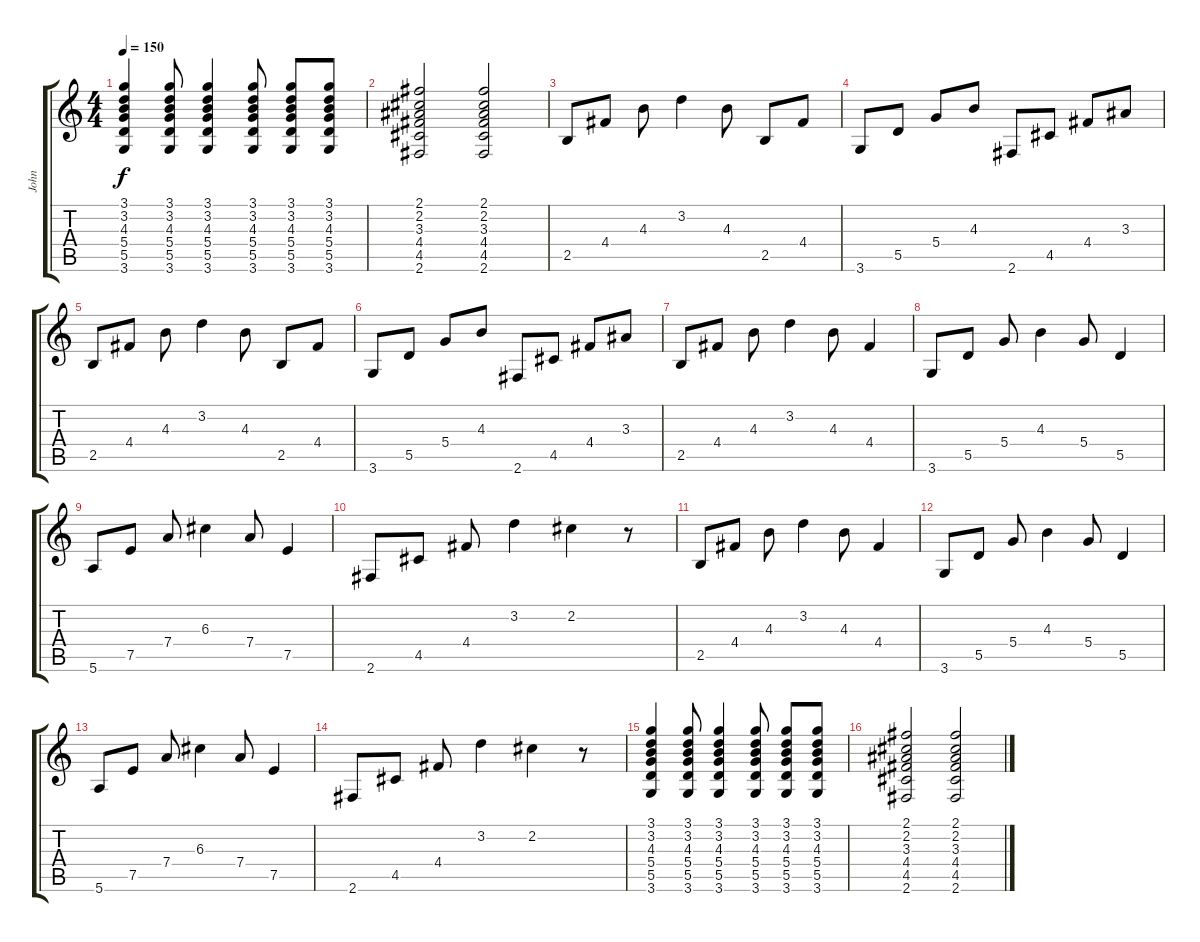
\track ("John" "John") {instrument electricguitarclean}
\staff {score tabs}
\tuning (E4 B3 G3 D3 A2 E2) {hide}
\ts (4 4)
\tempo 150
\clef g2
\ks c
(3.1 3.2 4.3 5.4 5.5 3.6).4{dy f} (3.1 3.2 4.3 5.4 5.5 3.6).8 (3.1 3.2 4.3 5.4 5.5 3.6).4 (3.1 3.2 4.3 5.4 5.5 3.6).8 (3.1 3.2 4.3 5.4 5.5 3.6).8 (3.1 3.2 4.3 5.4 5.5 3.6).8 |
(2.1 2.2 3.3 4.4 4.5 2.6).2 (2.1 2.2 3.3 4.4 4.5 2.6).2 |
2.5.8 4.4.8 4.3.8 3.2.4 4.3.8 2.5.8 4.4.8 |
3.6.8 5.5.8 5.4.8 4.3.8 2.6.8 4.5.8 4.4.8 3.3.8 |
2.5.8 4.4.8 4.3.8 3.2.4 4.3.8 2.5.8 4.4.8 |
3.6.8 5.5.8 5.4.8 4.3.8 2.6.8 4.5.8 4.4.8 3.3.8 |
2.5.8 4.4.8 4.3.8 3.2.4 4.3.8 4.4.4 |
3.6.8 5.5.8 5.4.8 4.3.4 5.4.8 5.5.4 |
5.6.8 7.5.8 7.4.8 6.3.4 7.4.8 7.5.4 |
2.6.8 4.5.8 4.4.8 3.2.4 2.2.4 r.8 |
2.5.8 4.4.8 4.3.8 3.2.4 4.3.8 4.4.4 |
3.6.8 5.5.8 5.4.8 4.3.4 5.4.8 5.5.4 |
5.6.8 7.5.8 7.4.8 6.3.4 7.4.8 7.5.4 |
2.6.8 4.5.8 4.4.8 3.2.4 2.2.4 r.8 |
(3.1 3.2 4.3 5.4 5.5 3.6).4 (3.1 3.2 4.3 5.4 5.5 3.6).8 (3.1 3.2 4.3 5.4 5.5 3.6).4 (3.1 3.2 4.3 5.4 5.5 3.6).8 (3.1 3.2 4.3 5.4 5.5 3.6).8 (3.1 3.2 4.3 5.4 5.5 3.6).8 |
(2.1 2.2 3.3 4.4 4.5 2.6).2 (2.1 2.2 3.3 4.4 4.5 2.6).2
